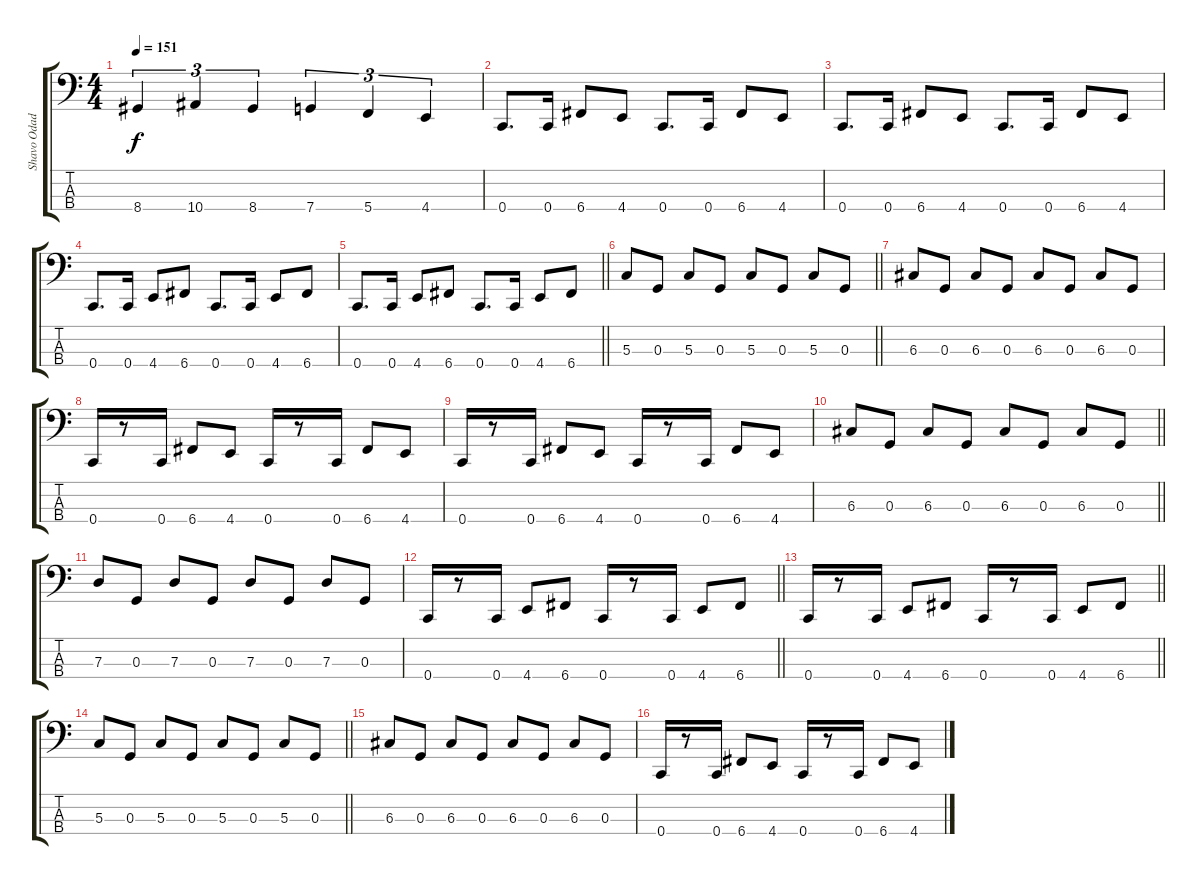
\track ("Shavo Odadjian" "Shavo Odad") {instrument electricbasspick}
\staff {score tabs}
\tuning (F2 C2 G1 C1) {hide}
\ts (4 4)
\tempo 151
\clef f4
\ks c
8.4.4{tu (3 2) dy f} 10.4.4{tu (3 2)} 8.4.4{tu (3 2)} 7.4.4{tu (3 2)} 5.4.4{tu (3 2)} 4.4.4{tu (3 2)} |
0.4.8{d} 0.4.16 6.4.8 4.4.8 0.4.8{d} 0.4.16 6.4.8 4.4.8 |
0.4.8{d} 0.4.16 6.4.8 4.4.8 0.4.8{d} 0.4.16 6.4.8 4.4.8 |
0.4.8{d} 0.4.16 4.4.8 6.4.8 0.4.8{d} 0.4.16 4.4.8 6.4.8 |
\barLineRight lightlight
0.4.8{d} 0.4.16 4.4.8 6.4.8 0.4.8{d} 0.4.16 4.4.8 6.4.8 |
\barLineRight lightlight
5.3.8 0.3.8 5.3.8 0.3.8 5.3.8 0.3.8 5.3.8 0.3.8 |
6.3.8 0.3.8 6.3.8 0.3.8 6.3.8 0.3.8 6.3.8 0.3.8 |
0.4.16 r.8 0.4.16 6.4.8 4.4.8 0.4.16 r.8 0.4.16 6.4.8 4.4.8 |
0.4.16 r.8 0.4.16 6.4.8 4.4.8 0.4.16 r.8 0.4.16 6.4.8 4.4.8 |
\barLineRight lightlight
6.3.8 0.3.8 6.3.8 0.3.8 6.3.8 0.3.8 6.3.8 0.3.8 |
7.3.8 0.3.8 7.3.8 0.3.8 7.3.8 0.3.8 7.3.8 0.3.8 |
\barLineRight lightlight
0.4.16 r.8 0.4.16 4.4.8 6.4.8 0.4.16 r.8 0.4.16 4.4.8 6.4.8 |
\barLineRight lightlight
0.4.16 r.8 0.4.16 4.4.8 6.4.8 0.4.16 r.8 0.4.16 4.4.8 6.4.8 |
\barLineRight lightlight
5.3.8 0.3.8 5.3.8 0.3.8 5.3.8 0.3.8 5.3.8 0.3.8 |
6.3.8 0.3.8 6.3.8 0.3.8 6.3.8 0.3.8 6.3.8 0.3.8 |
0.4.16 r.8 0.4.16 6.4.8 4.4.8 0.4.16 r.8 0.4.16 6.4.8 4.4.8
